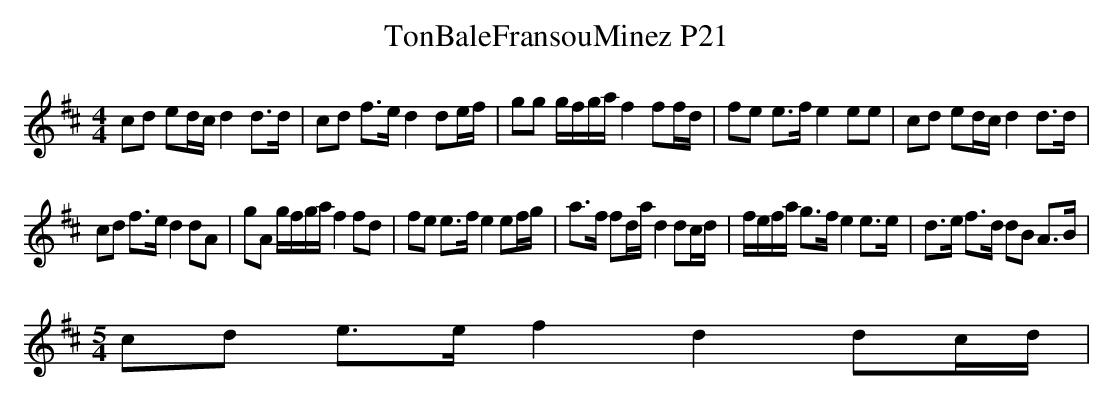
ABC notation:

X:1
T:TonBaleFransouMinez P21
M:4/4
L:1/8
K:D
cd ed/c/ d2 d3/2d/ |cd f3/2e/ d2 de/f/ |gg g/f/g/a/ f2 ff/d/ |fe e3/2f/ e2 ee |cd ed/c/ d2 d3/2d/ |
cd f3/2e/ d2 dA |gA g/f/g/a/ f2 fd |fe e3/2f/ e2 ef/g/ |a3/2f/ fd/a/ d2 dc/d/ |f/e/f/a/ g3/2f/ e2 e3/2e/ |d3/2e/ f3/2d/ dB A3/2B/ |
M:5/4
L:1/8
cd e3/2e/ f2 d2 dc/d/ |
M:4/4
L:1/8

a3/2f/ fd/a/ d2 dc/d/ |f/e/f/a/ g3/2f/ e2 e3/2e/ |d3/2e/ f3/2d/ dB A3/2B/ |
cd e3/2e/ f2 d3 d|
